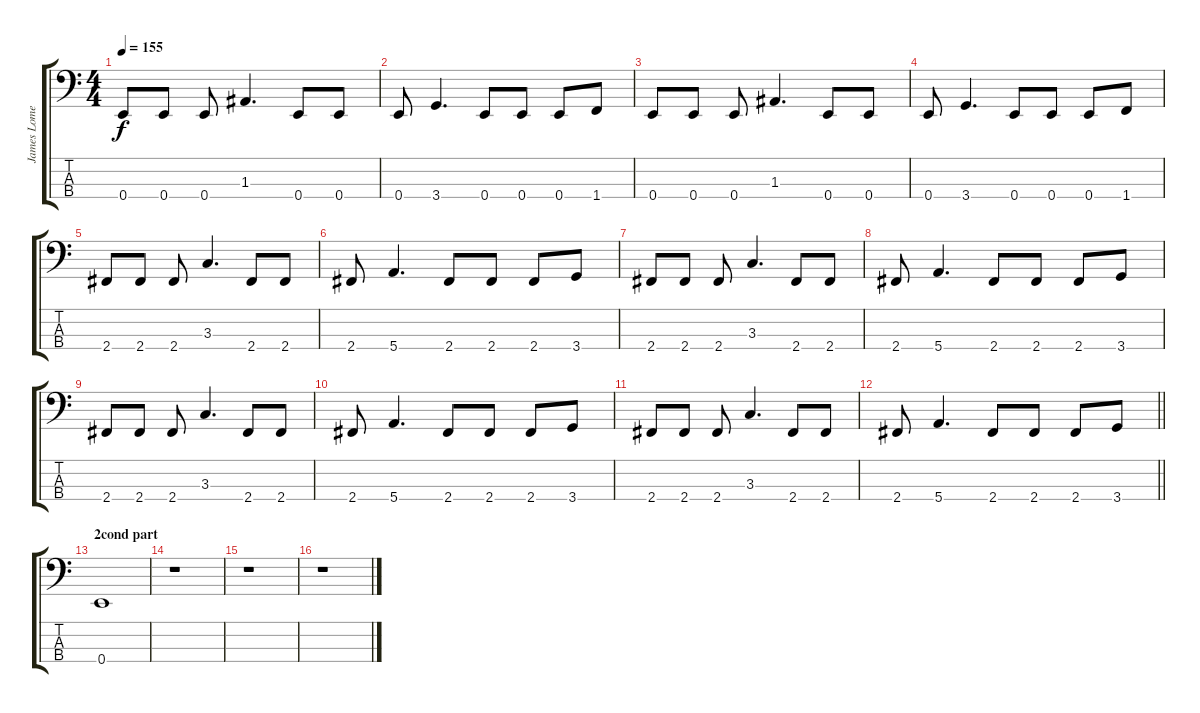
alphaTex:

\track ("James Lomenzo" "James Lome") {instrument electricbasspick}
\staff {score tabs}
\tuning (G2 D2 A1 E1) {hide}
\ts (4 4)
\tempo 155
\clef f4
\ks c
0.4.8{dy f} 0.4.8 0.4.8 1.3.4{d} 0.4.8 0.4.8 |
0.4.8 3.4.4{d} 0.4.8 0.4.8 0.4.8 1.4.8 |
0.4.8 0.4.8 0.4.8 1.3.4{d} 0.4.8 0.4.8 |
0.4.8 3.4.4{d} 0.4.8 0.4.8 0.4.8 1.4.8 |
2.4.8 2.4.8 2.4.8 3.3.4{d} 2.4.8 2.4.8 |
2.4.8 5.4.4{d} 2.4.8 2.4.8 2.4.8 3.4.8 |
2.4.8 2.4.8 2.4.8 3.3.4{d} 2.4.8 2.4.8 |
2.4.8 5.4.4{d} 2.4.8 2.4.8 2.4.8 3.4.8 |
2.4.8 2.4.8 2.4.8 3.3.4{d} 2.4.8 2.4.8 |
2.4.8 5.4.4{d} 2.4.8 2.4.8 2.4.8 3.4.8 |
2.4.8 2.4.8 2.4.8 3.3.4{d} 2.4.8 2.4.8 |
\barLineRight lightlight
2.4.8 5.4.4{d} 2.4.8 2.4.8 2.4.8 3.4.8 |
\section ("" "2cond part")
0.4.1 |
r.1 |
r.1 |
r.1
